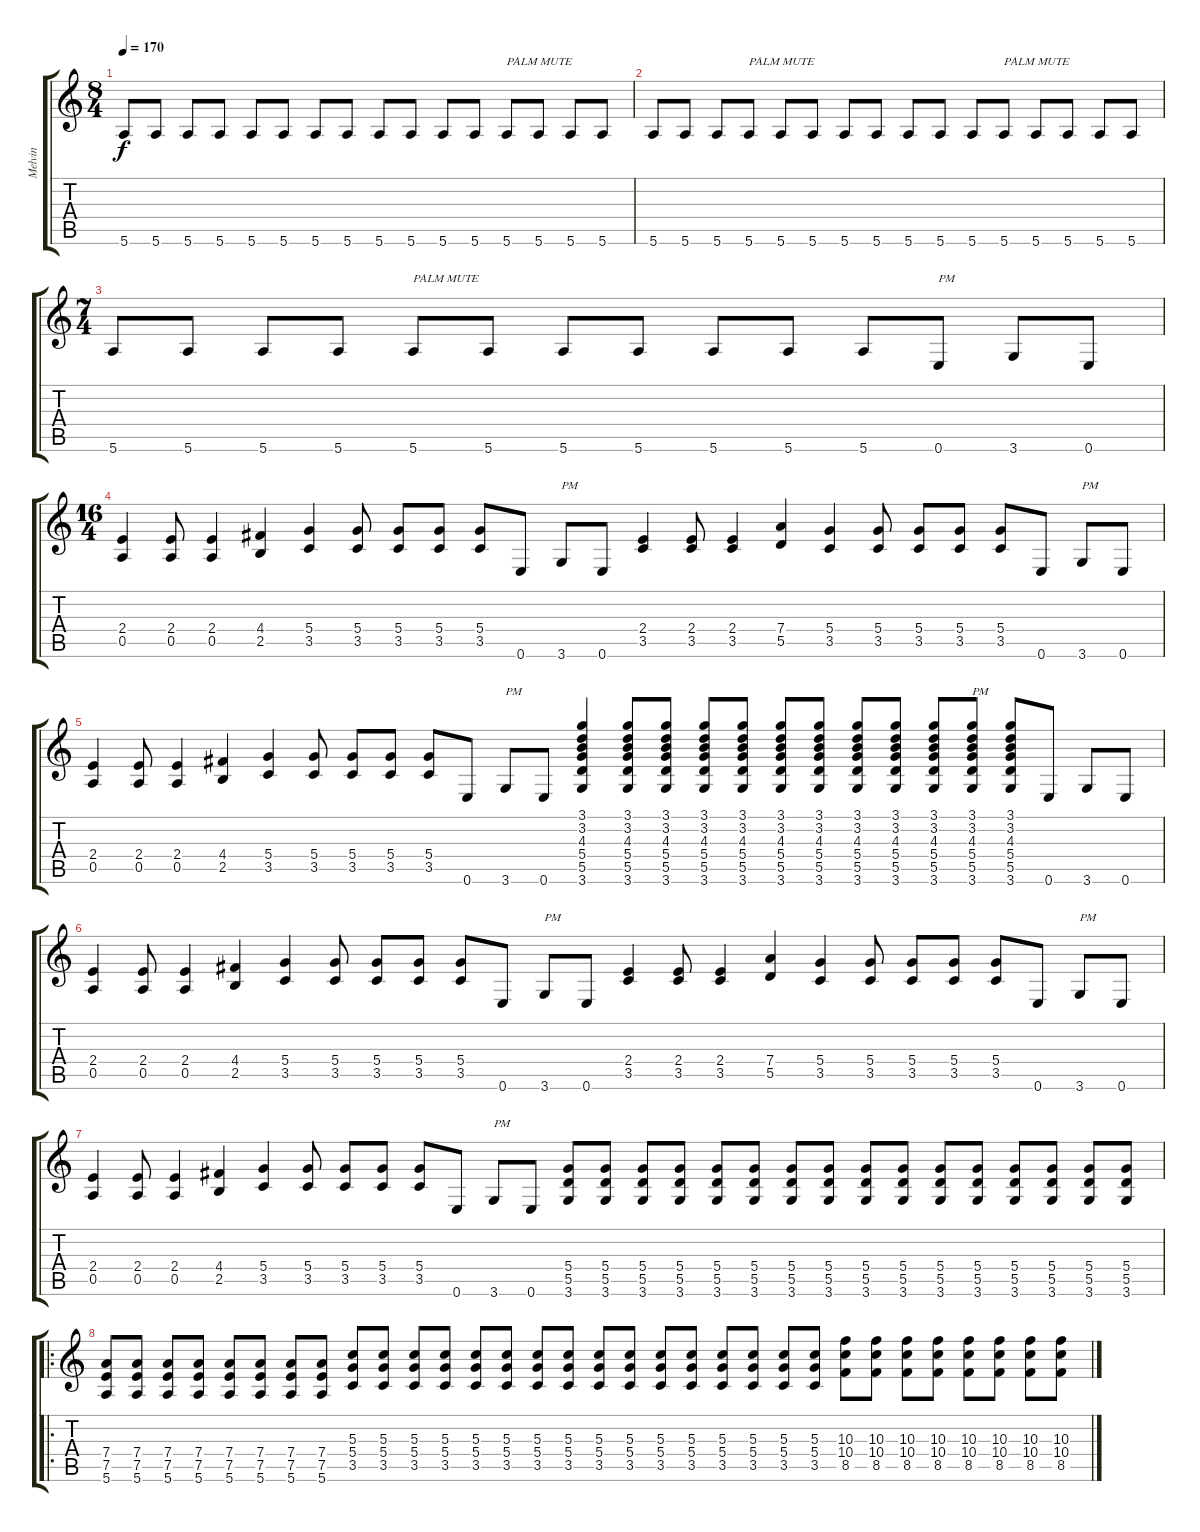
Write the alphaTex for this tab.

\track ("Melvin" "Melvin") {instrument electricguitarclean}
\staff {score tabs}
\tuning (E4 B3 G3 D3 A2 E2) {hide}
\ts (8 4)
\tempo 170
\clef g2
\ks c
5.6.8{dy f volume 10 instrument electricguitarclean} 5.6.8 5.6.8 5.6.8 5.6.8 5.6.8 5.6.8 5.6.8 5.6.8 5.6.8 5.6.8 5.6.8 5.6.8{txt "PALM MUTE"} 5.6.8 5.6.8 5.6.8 |
5.6.8 5.6.8 5.6.8 5.6.8{txt "PALM MUTE"} 5.6.8 5.6.8 5.6.8 5.6.8 5.6.8 5.6.8 5.6.8 5.6.8{txt "PALM MUTE"} 5.6.8 5.6.8 5.6.8 5.6.8 |
\ts (7 4)
5.6.8 5.6.8 5.6.8 5.6.8 5.6.8{txt "PALM MUTE"} 5.6.8 5.6.8 5.6.8 5.6.8 5.6.8 5.6.8 0.6.8{txt "PM"} 3.6.8 0.6.8 |
\ts (16 4)
(2.4 0.5).4{volume 16} (2.4 0.5).8 (2.4 0.5).4 (4.4 2.5).4 (5.4 3.5).4 (5.4 3.5).8 (5.4 3.5).8 (5.4 3.5).8 (5.4 3.5).8 0.6.8 3.6.8{txt "PM"} 0.6.8 (2.4 3.5).4 (2.4 3.5).8 (2.4 3.5).4 (7.4 5.5).4 (5.4 3.5).4 (5.4 3.5).8 (5.4 3.5).8 (5.4 3.5).8 (5.4 3.5).8 0.6.8 3.6.8{txt "PM"} 0.6.8 |
(2.4 0.5).4 (2.4 0.5).8 (2.4 0.5).4 (4.4 2.5).4 (5.4 3.5).4 (5.4 3.5).8 (5.4 3.5).8 (5.4 3.5).8 (5.4 3.5).8 0.6.8 3.6.8{txt "PM"} 0.6.8 (3.1 3.2 4.3 5.4 5.5 3.6).4 (3.1 3.2 4.3 5.4 5.5 3.6).8 (3.1 3.2 4.3 5.4 5.5 3.6).8 (3.1 3.2 4.3 5.4 5.5 3.6).8 (3.1 3.2 4.3 5.4 5.5 3.6).8 (3.1 3.2 4.3 5.4 5.5 3.6).8 (3.1 3.2 4.3 5.4 5.5 3.6).8 (3.1 3.2 4.3 5.4 5.5 3.6).8 (3.1 3.2 4.3 5.4 5.5 3.6).8 (3.1 3.2 4.3 5.4 5.5 3.6).8 (3.1 3.2 4.3 5.4 5.5 3.6).8{txt "PM"} (3.1 3.2 4.3 5.4 5.5 3.6).8 0.6.8 3.6.8 0.6.8 |
(2.4 0.5).4 (2.4 0.5).8 (2.4 0.5).4 (4.4 2.5).4 (5.4 3.5).4 (5.4 3.5).8 (5.4 3.5).8 (5.4 3.5).8 (5.4 3.5).8 0.6.8 3.6.8{txt "PM"} 0.6.8 (2.4 3.5).4 (2.4 3.5).8 (2.4 3.5).4 (7.4 5.5).4 (5.4 3.5).4 (5.4 3.5).8 (5.4 3.5).8 (5.4 3.5).8 (5.4 3.5).8 0.6.8 3.6.8{txt "PM"} 0.6.8 |
(2.4 0.5).4 (2.4 0.5).8 (2.4 0.5).4 (4.4 2.5).4 (5.4 3.5).4 (5.4 3.5).8 (5.4 3.5).8 (5.4 3.5).8 (5.4 3.5).8 0.6.8 3.6.8{txt "PM"} 0.6.8 (5.4 5.5 3.6).8{instrument distortionguitar} (5.4 5.5 3.6).8 (5.4 5.5 3.6).8 (5.4 5.5 3.6).8 (5.4 5.5 3.6).8 (5.4 5.5 3.6).8 (5.4 5.5 3.6).8 (5.4 5.5 3.6).8 (5.4 5.5 3.6).8 (5.4 5.5 3.6).8 (5.4 5.5 3.6).8 (5.4 5.5 3.6).8 (5.4 5.5 3.6).8 (5.4 5.5 3.6).8 (5.4 5.5 3.6).8 (5.4 5.5 3.6).8 |
\ro
(7.4 7.5 5.6).8 (7.4 7.5 5.6).8 (7.4 7.5 5.6).8 (7.4 7.5 5.6).8 (7.4 7.5 5.6).8 (7.4 7.5 5.6).8 (7.4 7.5 5.6).8 (7.4 7.5 5.6).8 (5.3 5.4 3.5).8 (5.3 5.4 3.5).8 (5.3 5.4 3.5).8 (5.3 5.4 3.5).8 (5.3 5.4 3.5).8 (5.3 5.4 3.5).8 (5.3 5.4 3.5).8 (5.3 5.4 3.5).8 (5.3 5.4 3.5).8 (5.3 5.4 3.5).8 (5.3 5.4 3.5).8 (5.3 5.4 3.5).8 (5.3 5.4 3.5).8 (5.3 5.4 3.5).8 (5.3 5.4 3.5).8 (5.3 5.4 3.5).8 (10.3 10.4 8.5).8 (10.3 10.4 8.5).8 (10.3 10.4 8.5).8 (10.3 10.4 8.5).8 (10.3 10.4 8.5).8 (10.3 10.4 8.5).8 (10.3 10.4 8.5).8 (10.3 10.4 8.5).8
